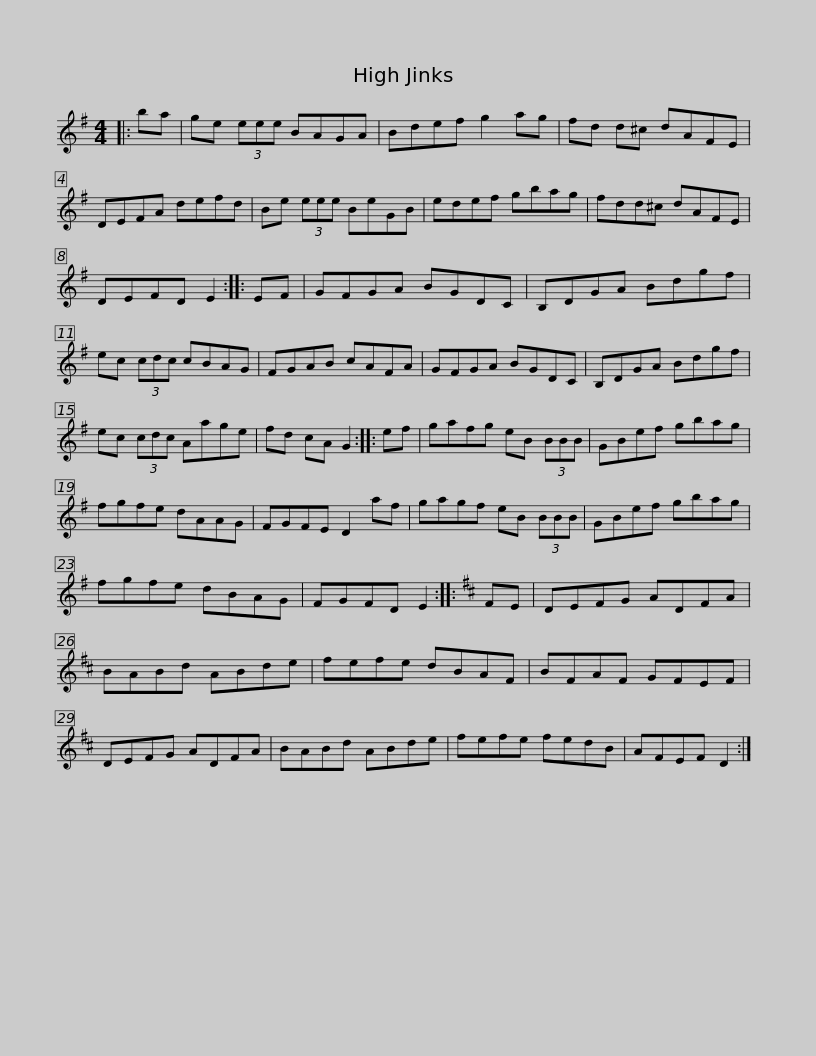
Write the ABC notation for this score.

X:1
L:1/8
M:4/4
I:linebreak $
K:G
V:1 treble
V:1
|: ba | ge (3eee BAGA | Bdef g2 ag | fd d^c dAFE | DEFA defd |$ %5
 Be (3eee BeGB | edef gbag | fdd^c dAFE | DEFD E2 :: EF | %10
 GFGA BGDC |$ B,DGA Bdgf | ec (3cdc cBAG | FGAB cAFA | GFGA BGDC | %15
 B,DGA Bdgf |$ ec (3cdc Aage | fd cA G2 :: ef | gafg eB (3BBB | %20
 GBef gbag | fgfe dAAG |$ FGFE D2 af | gagf eB (3BBB | GBef gbag | %25
 fgfe dBAG | FGFD E2 ::[K:D] FE |$ DEFG ADFA | BABd ABde | %30
 fefe dBAF | BFAF GFEF | DEFG ADFA |$ BABd ABde | fefe fedB | %35
 AFEF D2 :| %36
